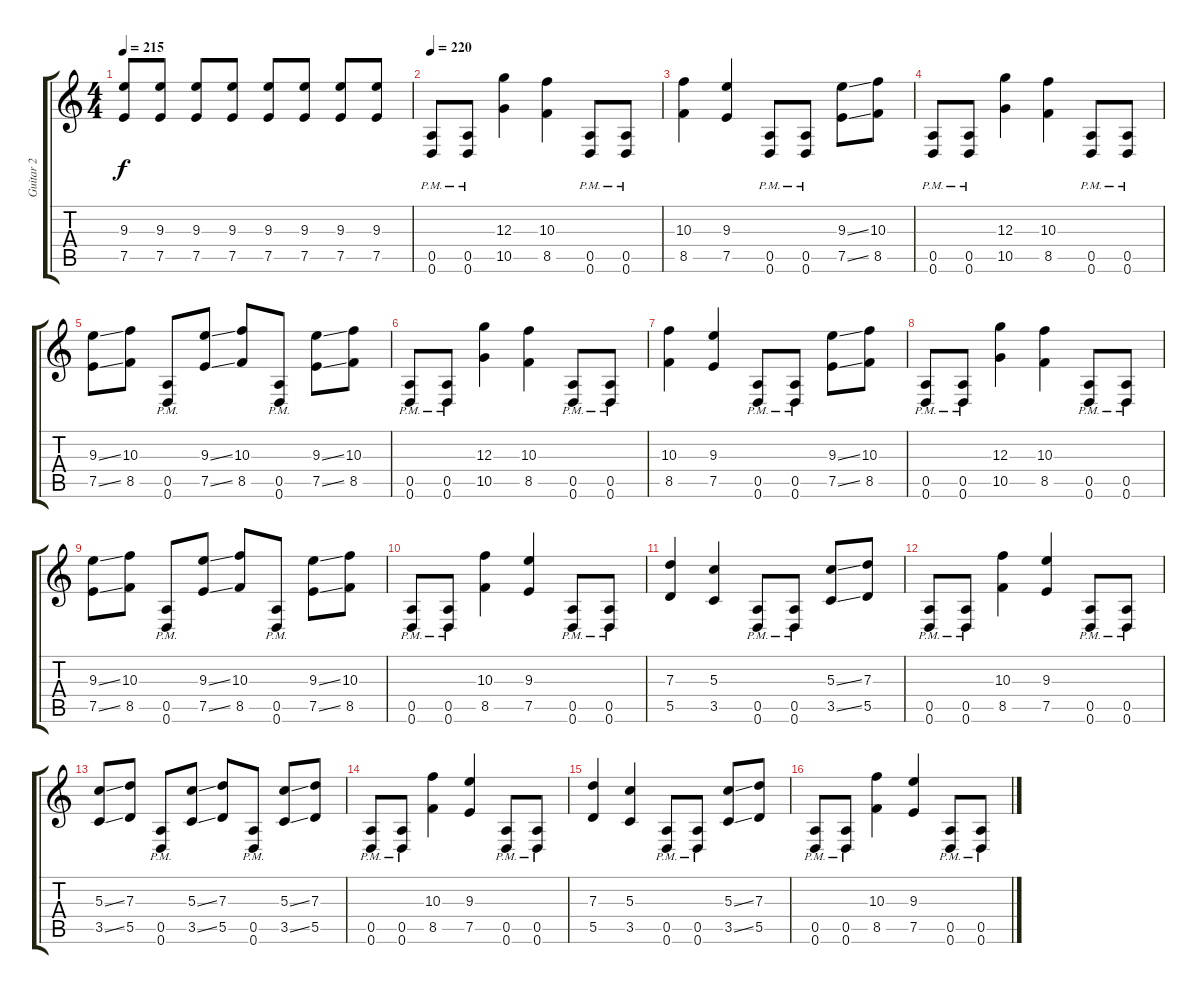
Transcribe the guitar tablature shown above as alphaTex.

\track ("Guitar 2" "Guitar 2") {instrument distortionguitar}
\staff {score tabs}
\tuning (E4 B3 G3 D3 A2 D2) {hide}
\ts (4 4)
\tempo 215
\clef g2
\ks c
(9.3 7.5).8{dy f} (9.3 7.5).8 (9.3 7.5).8 (9.3 7.5).8 (9.3 7.5).8 (9.3 7.5).8 (9.3 7.5).8 (9.3 7.5).8 |
\tempo 220
(0.5{pm} 0.6{pm}).8 (0.5{pm} 0.6{pm}).8 (12.3 10.5).4 (10.3 8.5).4 (0.5{pm} 0.6{pm}).8 (0.5{pm} 0.6{pm}).8 |
(10.3 8.5).4 (9.3 7.5).4 (0.5{pm} 0.6{pm}).8 (0.5{pm} 0.6{pm}).8 (9.3{ss} 7.5{ss}).8 (10.3 8.5).8 |
(0.5{pm} 0.6{pm}).8 (0.5{pm} 0.6{pm}).8 (12.3 10.5).4 (10.3 8.5).4 (0.5{pm} 0.6{pm}).8 (0.5{pm} 0.6{pm}).8 |
(9.3{ss} 7.5{ss}).8 (10.3 8.5).8 (0.5{pm} 0.6{pm}).8 (9.3{ss} 7.5{ss}).8 (10.3 8.5).8 (0.5{pm} 0.6{pm}).8 (9.3{ss} 7.5{ss}).8 (10.3 8.5).8 |
(0.5{pm} 0.6{pm}).8 (0.5{pm} 0.6{pm}).8 (12.3 10.5).4 (10.3 8.5).4 (0.5{pm} 0.6{pm}).8 (0.5{pm} 0.6{pm}).8 |
(10.3 8.5).4 (9.3 7.5).4 (0.5{pm} 0.6{pm}).8 (0.5{pm} 0.6{pm}).8 (9.3{ss} 7.5{ss}).8 (10.3 8.5).8 |
(0.5{pm} 0.6{pm}).8 (0.5{pm} 0.6{pm}).8 (12.3 10.5).4 (10.3 8.5).4 (0.5{pm} 0.6{pm}).8 (0.5{pm} 0.6{pm}).8 |
(9.3{ss} 7.5{ss}).8 (10.3 8.5).8 (0.5{pm} 0.6{pm}).8 (9.3{ss} 7.5{ss}).8 (10.3 8.5).8 (0.5{pm} 0.6{pm}).8 (9.3{ss} 7.5{ss}).8 (10.3 8.5).8 |
(0.5{pm} 0.6{pm}).8 (0.5{pm} 0.6{pm}).8 (10.3 8.5).4 (9.3 7.5).4 (0.5{pm} 0.6{pm}).8 (0.5{pm} 0.6{pm}).8 |
(7.3 5.5).4 (5.3 3.5).4 (0.5{pm} 0.6{pm}).8 (0.5{pm} 0.6{pm}).8 (5.3{ss} 3.5{ss}).8 (7.3 5.5).8 |
(0.5{pm} 0.6{pm}).8 (0.5{pm} 0.6{pm}).8 (10.3 8.5).4 (9.3 7.5).4 (0.5{pm} 0.6{pm}).8 (0.5{pm} 0.6{pm}).8 |
(5.3{ss} 3.5{ss}).8 (7.3 5.5).8 (0.5{pm} 0.6{pm}).8 (5.3{ss} 3.5{ss}).8 (7.3 5.5).8 (0.5{pm} 0.6{pm}).8 (5.3{ss} 3.5{ss}).8 (7.3 5.5).8 |
(0.5{pm} 0.6{pm}).8 (0.5{pm} 0.6{pm}).8 (10.3 8.5).4 (9.3 7.5).4 (0.5{pm} 0.6{pm}).8 (0.5{pm} 0.6{pm}).8 |
(7.3 5.5).4 (5.3 3.5).4 (0.5{pm} 0.6{pm}).8 (0.5{pm} 0.6{pm}).8 (5.3{ss} 3.5{ss}).8 (7.3 5.5).8 |
(0.5{pm} 0.6{pm}).8 (0.5{pm} 0.6{pm}).8 (10.3 8.5).4 (9.3 7.5).4 (0.5{pm} 0.6{pm}).8 (0.5{pm} 0.6{pm}).8
